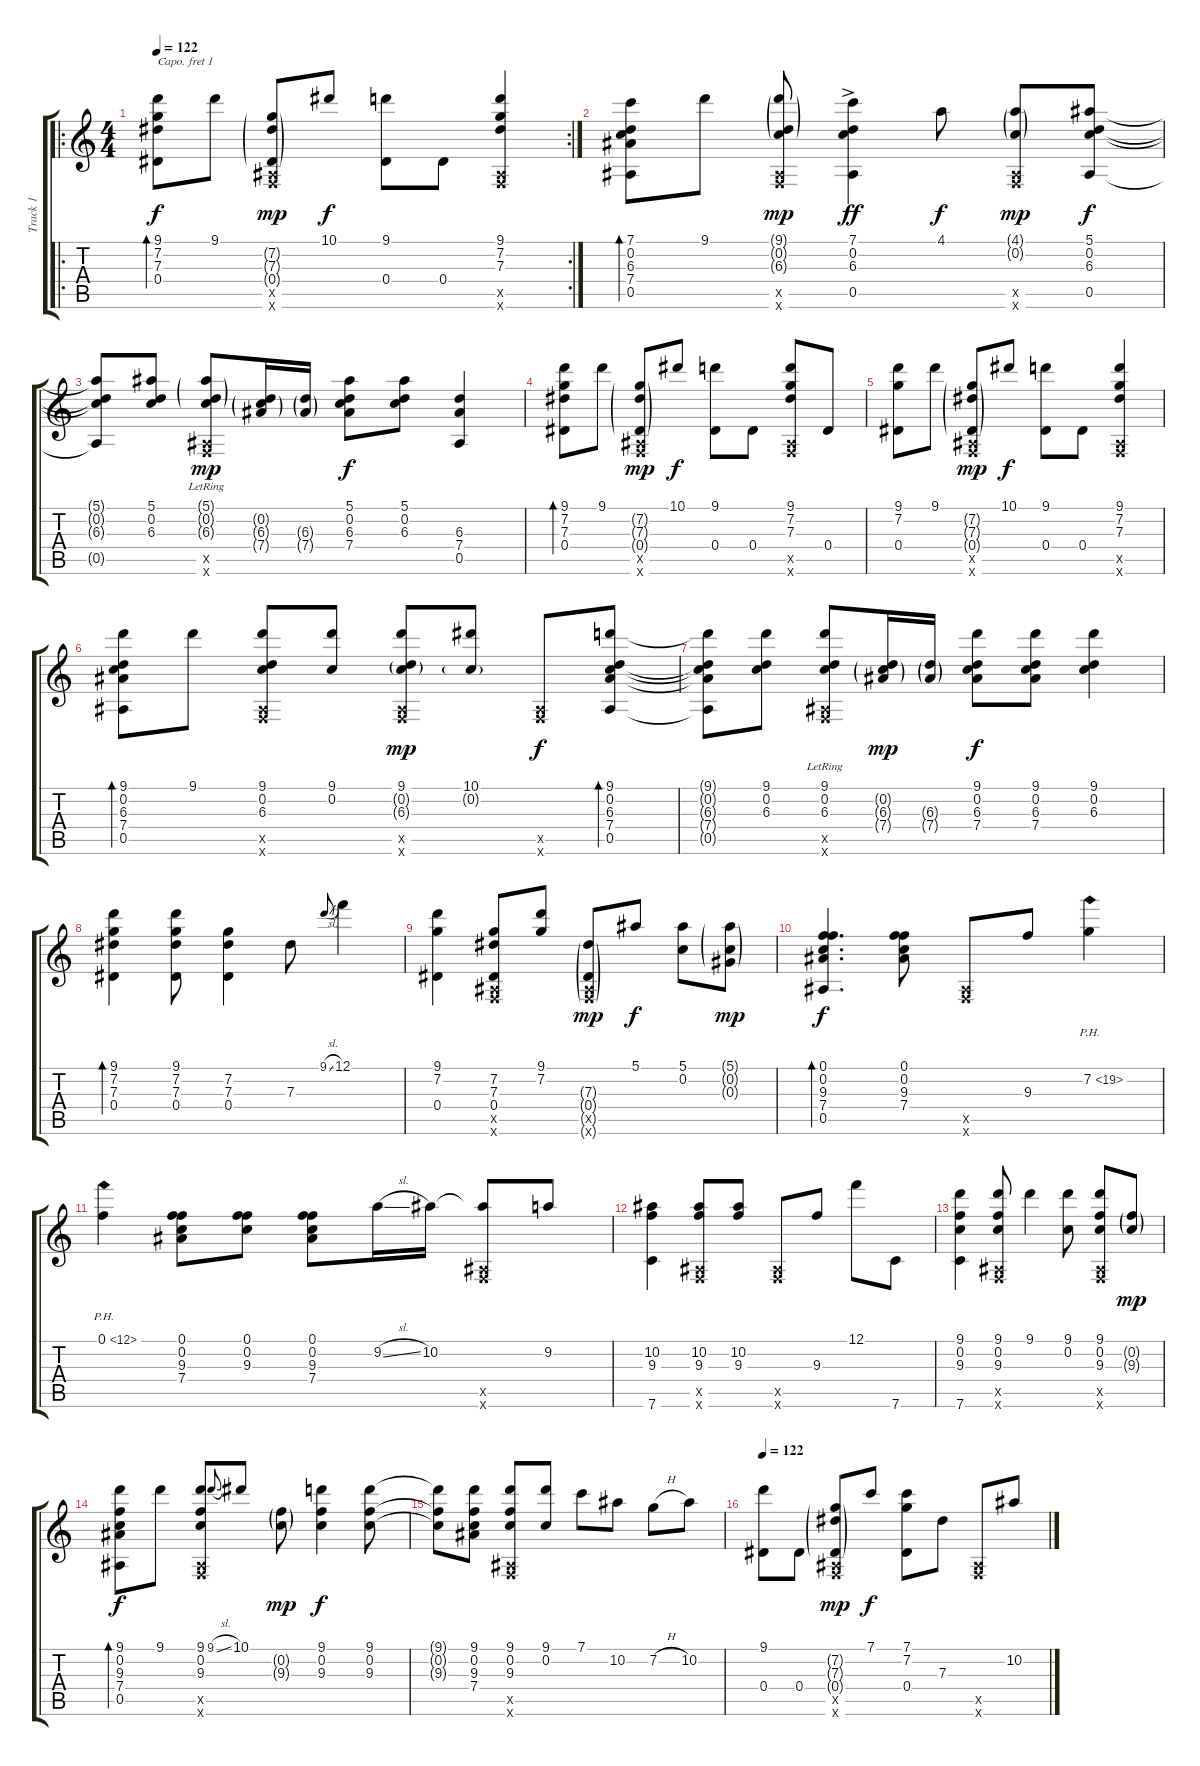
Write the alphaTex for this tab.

\track ("Track 1" "Track 1") {instrument acousticguitarsteel}
\staff {score tabs}
\capo 1
\tuning (E4 B3 G3 D3 A2 E2) {hide}
\ro
\rc 2
\ts (4 4)
\tempo 122
\clef g2
\ks c
(9.1 7.2 7.3 0.4).8{bd 120 dy f} 9.1.8 (7.2{g} 7.3{g} 0.4{g} 0.5{x} 0.6{x}).8{dy mp} 10.1.8{dy f} (9.1 0.4).8 0.4.8 (9.1 7.2 7.3 0.5{x} 0.6{x}).4 |
(7.1 0.2 6.3 7.4 0.5).8{bd 120} 9.1.8 (9.1{g} 0.2{g} 6.3{g} 0.5{x} 0.6{x}).8{dy mp} (7.1 0.2{ac} 6.3 0.5).4{dy ff} 4.1.8{dy f} (4.1{g} 0.2{g} 0.5{x} 0.6{x}).8{dy mp} (5.1 0.2 6.3 0.5).8{dy f} |
(5.1{t} 0.2{t} 6.3{t} 0.5{t}).8 (5.1 0.2 6.3).8 (5.1{g} 0.2{g lr} 6.3{g lr} 0.5{x} 0.6{x}).8{dy mp} (0.2{g} 6.3{g} 7.4{g}).16 (6.3{g} 7.4{g}).16 (5.1 0.2 6.3 7.4).8{dy f} (5.1 0.2 6.3).8 (6.3 7.4 0.5).4 |
(9.1 7.2 7.3 0.4).8{bd 120} 9.1.8 (7.2{g} 7.3{g} 0.4{g} 0.5{x} 0.6{x}).8{dy mp} 10.1.8{dy f} (9.1 0.4).8 0.4.8 (9.1 7.2 7.3 0.5{x} 0.6{x}).8 0.4.8 |
(9.1 7.2 0.4).8 9.1.8 (7.2{g} 7.3{g} 0.4{g} 0.5{x} 0.6{x}).8{dy mp} 10.1.8{dy f} (9.1 0.4).8 0.4.8 (9.1 7.2 7.3 0.5{x} 0.6{x}).4 |
(9.1 0.2 6.3 7.4 0.5).8{bd 120} 9.1.8 (9.1 0.2 6.3 0.5{x} 0.6{x}).8 (9.1 0.2).8 (9.1 0.2{g} 6.3{g} 0.5{x} 0.6{x}).8{dy mp} (10.1 0.2{g}).8 (0.5{x} 0.6{x}).8{dy f} (9.1 0.2 6.3 7.4 0.5).8{bd 120} |
(9.1{t} 0.2{t} 6.3{t} 7.4{t} 0.5{t}).8 (9.1 0.2 6.3).8 (9.1 0.2{lr} 6.3{lr} 0.5{x} 0.6{x}).8 (0.2{g} 6.3{g} 7.4{g}).16{dy mp} (6.3{g} 7.4{g}).16 (9.1 0.2 6.3 7.4).8{dy f} (9.1 0.2 6.3 7.4).8 (9.1 0.2 6.3).4 |
(9.1 7.2 7.3 0.4).4{bd 120} (9.1 7.2 7.3 0.4).8 (7.2 7.3 0.4).4 7.3.8 9.1{sl}.8{gr onbeat} 12.1.4 |
(9.1 7.2 0.4).4 (7.2 7.3 0.4 0.5{x} 0.6{x}).8 (9.1 7.2).8 (7.3{g} 0.4{g} 0.5{g x} 0.6{g x}).8{dy mp} 5.1.8{dy f} (5.1 0.2).8 (5.1{g} 0.2{g} 0.3{g}).8{dy mp} |
(0.1 0.2 9.3 7.4 0.5).4{d bd 120 dy f} (0.1 0.2 9.3 7.4).8 (0.5{x} 0.6{x}).8 9.3.8 7.2{ph 12}.4 |
0.1{ph 12}.4 (0.1 0.2 9.3 7.4).8 (0.1 0.2 9.3).8 (0.1 0.2 9.3 7.4).8 9.2{sl}.16 10.2.16 (10.2{t} 0.5{x} 0.6{x}).8 9.2.8 |
(10.2 9.3 7.6).4 (10.2 9.3 0.5{x} 0.6{x}).8 (10.2 9.3).8 (0.5{x} 0.6{x}).8 9.3.8 12.1.8 7.6.8 |
(9.1 0.2 9.3 7.6).4 (9.1 0.2 9.3 0.5{x} 0.6{x}).8 9.1.4 (9.1 0.2).8 (9.1 0.2 9.3 0.5{x} 0.6{x}).8 (0.2{g} 9.3{g}).8{dy mp} |
(9.1 0.2 9.3 7.4 0.5).8{bd 120 dy f} 9.1.8 (9.1 0.2 9.3 0.5{x} 0.6{x}).8 9.1{sl}.8{gr onbeat} 10.1.8 (0.2{g} 9.3{g}).8{dy mp} (9.1 0.2 9.3).4{dy f} (9.1 0.2 9.3).8 |
(9.1{t} 0.2{t} 9.3{t}).8 (9.1 0.2 9.3 7.4).8 (9.1 0.2 9.3 0.5{x} 0.6{x}).8 (9.1 0.2).8 7.1.8 10.2.8 7.2{h}.8 10.2.8 |
\tempo 122
(9.1 0.4).8 0.4.8 (7.2{g} 7.3{g} 0.4{g} 0.5{x} 0.6{x}).8{dy mp} 7.1.8{dy f} (7.1 7.2 0.4).8 7.3.8 (0.5{x} 0.6{x}).8 10.2.8
